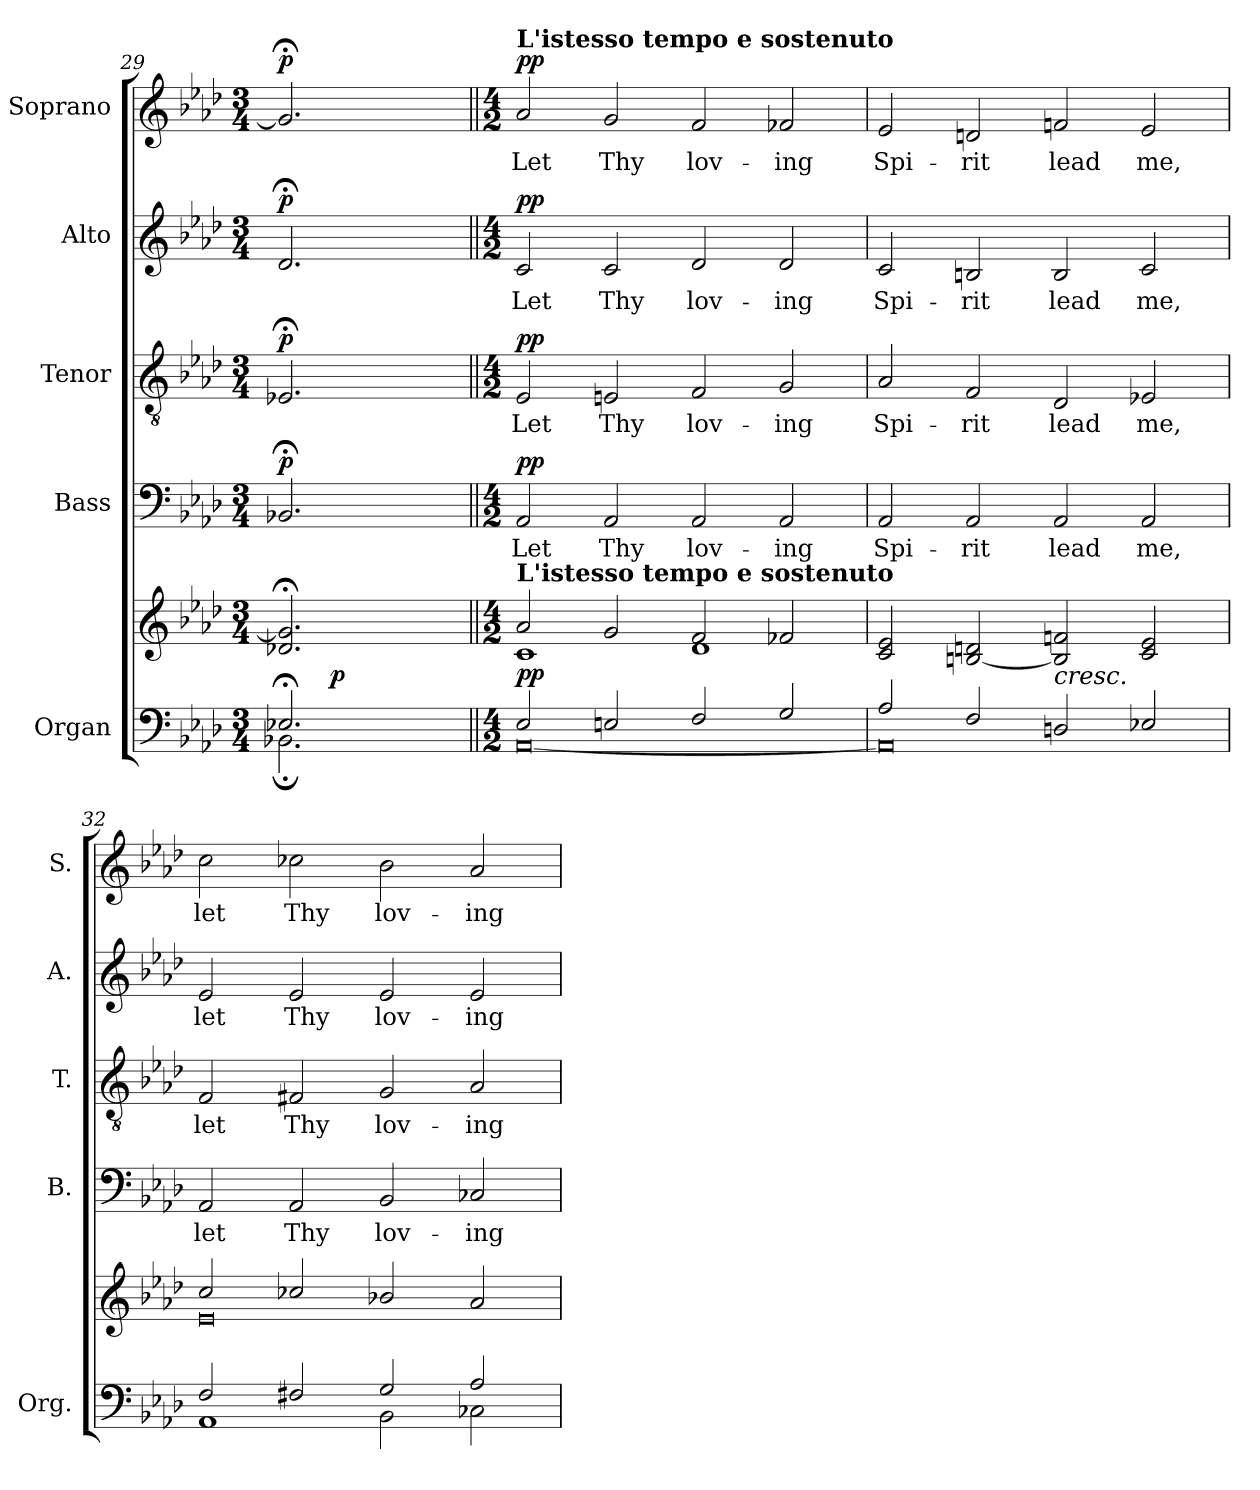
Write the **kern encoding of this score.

**kern	**kern	**dynam	**kern	**text	**dynam	**kern	**text	**dynam	**kern	**text	**dynam	**kern	**text	**dynam
*part5	*part5	*part5	*part4	*part4	*part4	*part3	*part3	*part3	*part2	*part2	*part2	*part1	*part1	*part1
*staff6	*staff5	*staff5/6	*staff4	*staff4	*staff4	*staff3	*staff3	*staff3	*staff2	*staff2	*staff2	*staff1	*staff1	*staff1
*I"Organ	*	*	*I"Bass	*	*	*I"Tenor	*	*	*I"Alto	*	*	*I"Soprano	*	*
*I'Org.	*	*	*I'B.	*	*	*I'T.	*	*	*I'A.	*	*	*I'S.	*	*
*clefF4	*clefG2	*	*clefF4	*	*	*clefGv2	*	*	*clefG2	*	*	*clefG2	*	*
*	*	*	*	*	*	*ITrd7c12	*	*	*	*	*	*	*	*
*k[b-e-a-d-]	*k[b-e-a-d-]	*	*k[b-e-a-d-]	*	*	*k[b-e-a-d-]	*	*	*k[b-e-a-d-]	*	*	*k[b-e-a-d-]	*	*
*A-:	*A-:	*	*A-:	*	*	*A-:	*	*	*A-:	*	*	*A-:	*	*
*M3/4	*M3/4	*	*M3/4	*	*	*M3/4	*	*	*M3/4	*	*	*M3/4	*	*
=29	=29	=29	=29	=29	=29	=29	=29	=29	=29	=29	=29	=29	=29	=29
*^	*^	*	*	*	*	*	*	*	*	*	*	*	*	*
2.E-X;i/	2.BB-X;i\	2.d-Xi/; 2.gi];	8ryy	.	2.BB-X;i/	.	p	2.EE-X;i/	.	p	2.d-;i/	.	p	2.g;i/]	.	p
.	.	.	64ryy	.	.	.	.	.	.	.	.	.	.	.	.	.
.	.	.	512.ryy	.	.	.	.	.	.	.	.	.	.	.	.	.
.	.	.	2ryy	p	.	.	.	.	.	.	.	.	.	.	.	.
.	.	.	16ryy	.	.	.	.	.	.	.	.	.	.	.	.	.
.	.	.	32ryy	.	.	.	.	.	.	.	.	.	.	.	.	.
.	.	.	128ryy	.	.	.	.	.	.	.	.	.	.	.	.	.
.	.	.	256ryy	.	.	.	.	.	.	.	.	.	.	.	.	.
.	.	.	1024ryy	.	.	.	.	.	.	.	.	.	.	.	.	.
!!LO:PB:g=z
=30||	=30||	=30||	=30||	=30||	=30||	=30||	=30||	=30||	=30||	=30||	=30||	=30||	=30||	=30||	=30||	=30||
*M4/2	*	*M4/2	*	*	*M4/2	*	*	*M4/2	*	*	*M4/2	*	*	*M4/2	*	*
!	!	!	!	!	!	!LO:LY:b:color=#000000	!	!	!	!	!	!	!	!	!	!
!	!	!	!	!	!	!	!	!	!LO:LY:b:color=#000000	!	!	!	!	!	!	!
!	!	!	!	!	!	!	!	!	!	!	!	!LO:LY:b:color=#000000	!	!	!	!
!	!	!	!	!	!	!	!	!	!	!	!	!	!	!LO:TX:a:B:t=L'istesso tempo e sostenuto	!	!
!	!	!LO:TX:a:B:t=L'istesso tempo e sostenuto	!	!	!	!	!	!	!	!	!	!	!	!	!	!
!	!	!	!	!	!	!	!	!	!	!	!	!	!	!	!LO:LY:b:color=#000000	!
2E-i/	[<0AA-i	2a-i/	1ci	pp	2AA-i/	Let	pp	2EE-i/	Let	pp	2ci/	Let	pp	2a-i/	Let	pp
!	!	!	!	!	!	!LO:LY:b:color=#000000	!	!	!	!	!	!	!	!	!	!
!	!	!	!	!	!	!	!	!	!LO:LY:b:color=#000000	!	!	!	!	!	!	!
!	!	!	!	!	!	!	!	!	!	!	!	!LO:LY:b:color=#000000	!	!	!	!
!	!	!	!	!	!	!	!	!	!	!	!	!	!	!	!LO:LY:b:color=#000000	!
2Eni/	.	2gi/	.	.	2AA-i/	Thy	.	2EEni/	Thy	.	2ci/	Thy	.	2gi/	Thy	.
!	!	!	!	!	!	!LO:LY:b:color=#000000	!	!	!	!	!	!	!	!	!	!
!	!	!	!	!	!	!	!	!	!LO:LY:b:color=#000000	!	!	!	!	!	!	!
!	!	!	!	!	!	!	!	!	!	!	!	!LO:LY:b:color=#000000	!	!	!	!
!	!	!	!	!	!	!	!	!	!	!	!	!	!	!	!LO:LY:b:color=#000000	!
2Fi/	.	2fi/	1d-i	.	2AA-i/	lov-	.	2FFi/	lov-	.	2d-i/	lov-	.	2fi/	lov-	.
!	!	!	!	!	!	!LO:LY:b:color=#000000	!	!	!	!	!	!	!	!	!	!
!	!	!	!	!	!	!	!	!	!LO:LY:b:color=#000000	!	!	!	!	!	!	!
!	!	!	!	!	!	!	!	!	!	!	!	!LO:LY:b:color=#000000	!	!	!	!
!	!	!	!	!	!	!	!	!	!	!	!	!	!	!	!LO:LY:b:color=#000000	!
2Gi/	.	2f-Xi/	.	.	2AA-i/	-ing	.	2GGi/	-ing	.	2d-i/	-ing	.	2f-Xi/	-ing	.
*	*	*v	*v	*	*	*	*	*	*	*	*	*	*	*	*	*
=31	=31	=31	=31	=31	=31	=31	=31	=31	=31	=31	=31	=31	=31	=31	=31
!	!	!	!	!	!LO:LY:b:color=#000000	!	!	!	!	!	!	!	!	!	!
!	!	!	!	!	!	!	!	!LO:LY:b:color=#000000	!	!	!	!	!	!	!
!	!	!	!	!	!	!	!	!	!	!	!LO:LY:b:color=#000000	!	!	!	!
!	!	!	!	!	!	!	!	!	!	!	!	!	!	!LO:LY:b:color=#000000	!
2A-i/	0AA-i]	2ci/ 2e-i	.	2AA-i/	Spi-	.	2AA-i/	Spi-	.	2ci/	Spi-	.	2e-i/	Spi-	.
!	!	!	!	!	!LO:LY:b:color=#000000	!	!	!	!	!	!	!	!	!	!
!	!	!	!	!	!	!	!	!LO:LY:b:color=#000000	!	!	!	!	!	!	!
!	!	!	!	!	!	!	!	!	!	!	!LO:LY:b:color=#000000	!	!	!	!
!	!	!	!	!	!	!	!	!	!	!	!	!	!	!LO:LY:b:color=#000000	!
2Fi/	.	[<2Bni/ 2dni	.	2AA-i/	-rit	.	2FFi/	-rit	.	2Bni/	-rit	.	2dni/	-rit	.
!	!	!	!	!	!LO:LY:b:color=#000000	!	!	!	!	!	!	!	!	!	!
!	!	!	!	!	!	!	!	!LO:LY:b:color=#000000	!	!	!	!	!	!	!
!	!	!	!	!	!	!	!	!	!	!	!LO:LY:b:color=#000000	!	!	!	!
!	!	!LO:TX:b:i:t=cresc.	!	!	!	!	!	!	!	!	!	!	!	!	!
!	!	!	!	!	!	!	!	!	!	!	!	!	!	!LO:LY:b:color=#000000	!
2Dni/	.	2Bi/] 2fni	.	2AA-i/	lead	.	2DD-i/	lead	.	2Bi/	lead	.	2fni/	lead	.
!	!	!	!	!	!LO:LY:b:color=#000000	!	!	!	!	!	!	!	!	!	!
!	!	!	!	!	!	!	!	!LO:LY:b:color=#000000	!	!	!	!	!	!	!
!	!	!	!	!	!	!	!	!	!	!	!LO:LY:b:color=#000000	!	!	!	!
!	!	!	!	!	!	!	!	!	!	!	!	!	!	!LO:LY:b:color=#000000	!
2E-Xi/	.	2ci/ 2e-i	.	2AA-i/	me,	.	2EE-Xi/	me,	.	2ci/	me,	.	2e-i/	me,	.
=32	=32	=32	=32	=32	=32	=32	=32	=32	=32	=32	=32	=32	=32	=32	=32
*	*	*^	*	*	*	*	*	*	*	*	*	*	*	*	*
!	!	!	!	!	!	!LO:LY:b:color=#000000	!	!	!	!	!	!	!	!	!	!
!	!	!	!	!	!	!	!	!	!LO:LY:b:color=#000000	!	!	!	!	!	!	!
!	!	!	!	!	!	!	!	!	!	!	!	!LO:LY:b:color=#000000	!	!	!	!
!	!	!	!	!	!	!	!	!	!	!	!	!	!	!	!LO:LY:b:color=#000000	!
2Fi/	1AA-i	2cci/	0e-i	.	2AA-i/	let	.	2FFi/	let	.	2e-i/	let	.	2cci\	let	.
!	!	!	!	!	!	!LO:LY:b:color=#000000	!	!	!	!	!	!	!	!	!	!
!	!	!	!	!	!	!	!	!	!LO:LY:b:color=#000000	!	!	!	!	!	!	!
!	!	!	!	!	!	!	!	!	!	!	!	!LO:LY:b:color=#000000	!	!	!	!
!	!	!	!	!	!	!	!	!	!	!	!	!	!	!	!LO:LY:b:color=#000000	!
2F#Xi/	.	2cc-Xi/	.	.	2AA-i/	Thy	.	2FF#Xi/	Thy	.	2e-i/	Thy	.	2cc-Xi\	Thy	.
!	!	!	!	!	!	!LO:LY:b:color=#000000	!	!	!	!	!	!	!	!	!	!
!	!	!	!	!	!	!	!	!	!LO:LY:b:color=#000000	!	!	!	!	!	!	!
!	!	!	!	!	!	!	!	!	!	!	!	!LO:LY:b:color=#000000	!	!	!	!
!	!	!	!	!	!	!	!	!	!	!	!	!	!	!	!LO:LY:b:color=#000000	!
2Gi/	2BB-i\	2b-Xi/	.	.	2BB-i/	lov-	.	2GGi/	lov-	.	2e-i/	lov-	.	2b-i\	lov-	.
!	!	!	!	!	!	!LO:LY:b:color=#000000	!	!	!	!	!	!	!	!	!	!
!	!	!	!	!	!	!	!	!	!LO:LY:b:color=#000000	!	!	!	!	!	!	!
!	!	!	!	!	!	!	!	!	!	!	!	!LO:LY:b:color=#000000	!	!	!	!
!	!	!	!	!	!	!	!	!	!	!	!	!	!	!	!LO:LY:b:color=#000000	!
2A-i/	2C-Xi\	2a-i/	.	.	2C-Xi/	-ing	.	2AA-i/	-ing	.	2e-i/	-ing	.	2a-i/	-ing	.
*v	*v	*	*	*	*	*	*	*	*	*	*	*	*	*	*	*
*	*v	*v	*	*	*	*	*	*	*	*	*	*	*	*	*
=	=	=	=	=	=	=	=	=	=	=	=	=	=	=
*-	*-	*-	*-	*-	*-	*-	*-	*-	*-	*-	*-	*-	*-	*-
